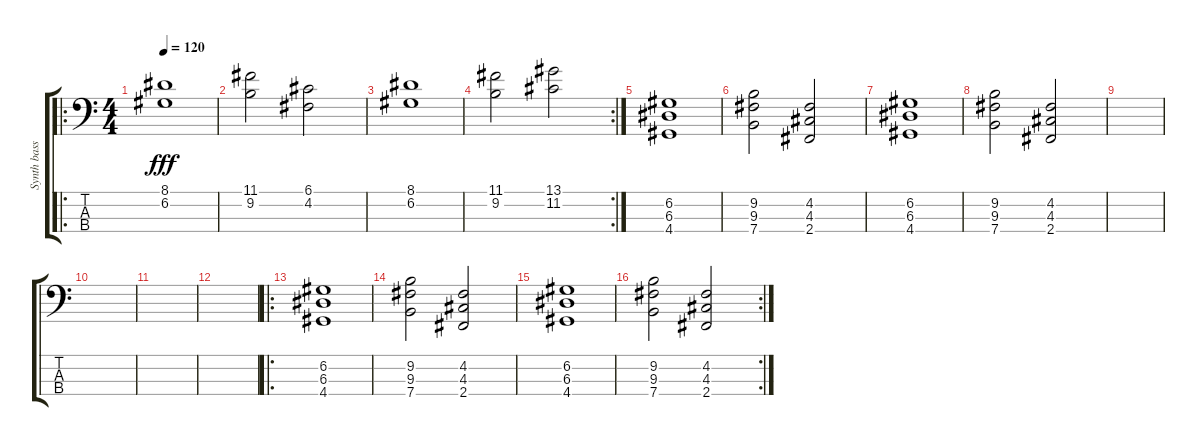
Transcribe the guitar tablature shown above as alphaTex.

\track ("Synth bass" "Synth bass") {instrument synthbass1}
\staff {score tabs}
\tuning (G2 D2 A1 E1) {hide}
\ro
\ts (4 4)
\tempo 120
\clef f4
\ks c
(8.1 6.2).1{dy fff instrument synthbrass2} |
(11.1 9.2).2 (6.1 4.2).2 |
(8.1 6.2).1 |
\rc 2
(11.1 9.2).2 (13.1 11.2).2 |
(6.2 6.3 4.4).1{instrument synthbass1} |
(9.2 9.3 7.4).2 (4.2 4.3 2.4).2 |
(6.2 6.3 4.4).1 |
(9.2 9.3 7.4).2 (4.2 4.3 2.4).2 |
|
|
|
|
\ro
(6.2 6.3 4.4).1 |
(9.2 9.3 7.4).2 (4.2 4.3 2.4).2 |
(6.2 6.3 4.4).1 |
\rc 2
(9.2 9.3 7.4).2 (4.2 4.3 2.4).2
